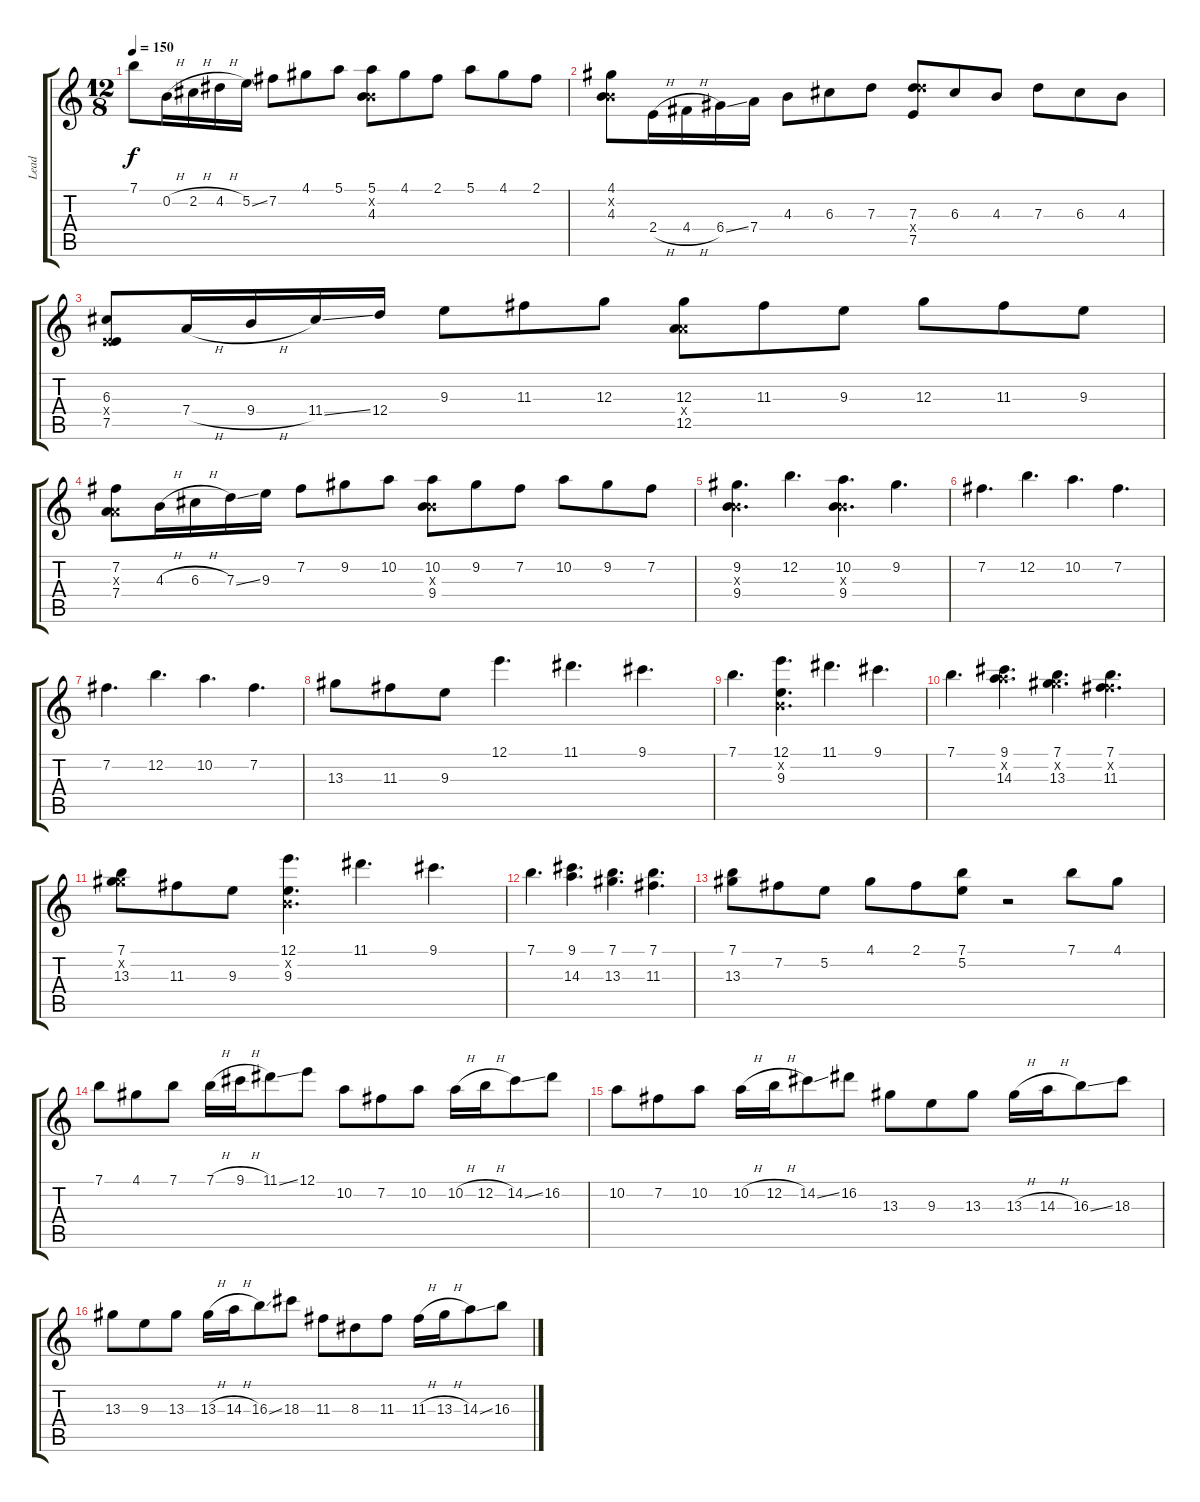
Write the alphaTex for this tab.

\track ("Lead" "Lead") {instrument overdrivenguitar}
\staff {score tabs}
\tuning (E4 B3 G3 D3 A2 E2) {hide}
\ts (12 8)
\tempo 150
\clef g2
\ks c
7.1.8{dy f} 0.2{h}.16 2.2{h}.16 4.2{h}.16 5.2{ss}.16 7.2.8 4.1.8 5.1.8 (5.1 0.2{x} 4.3).8 4.1.8 2.1.8 5.1.8 4.1.8 2.1.8 |
(4.1 0.2{x} 4.3).8 2.4{h}.16 4.4{h}.16 6.4{ss}.16 7.4.16 4.3.8 6.3.8 7.3.8 (7.3 12.4{x} 7.5).8 6.3.8 4.3.8 7.3.8 6.3.8 4.3.8 |
(6.3 2.4{x} 7.5).8 7.4{h}.16 9.4{h}.16 11.4{ss}.16 12.4.16 9.3.8 11.3.8 12.3.8 (12.3 7.4{x} 12.5).8 11.3.8 9.3.8 12.3.8 11.3.8 9.3.8 |
(7.2 2.3{x} 7.4).8 4.3{h}.16 6.3{h}.16 7.3{ss}.16 9.3.16 7.2.8 9.2.8 10.2.8 (10.2 4.3{x} 9.4).8 9.2.8 7.2.8 10.2.8 9.2.8 7.2.8 |
(9.2 4.3{x} 9.4).4{d} 12.2.4{d} (10.2 4.3{x} 9.4).4{d} 9.2.4{d} |
7.2.4{d} 12.2.4{d} 10.2.4{d} 7.2.4{d} |
7.2.4{d} 12.2.4{d} 10.2.4{d} 7.2.4{d} |
13.3.8 11.3.8 9.3.8 12.1.4{d} 11.1.4{d} 9.1.4{d} |
7.1.4{d} (12.1 0.2{x} 9.3).4{d} 11.1.4{d} 9.1.4{d} |
7.1.4{d} (9.1 10.2{x} 14.3).4{d} (7.1 9.2{x} 13.3).4{d} (7.1 7.2{x} 11.3).4{d} |
(7.1 9.2{x} 13.3).8 11.3.8 9.3.8 (12.1 0.2{x} 9.3).4{d} 11.1.4{d} 9.1.4{d} |
7.1.4{d} (9.1 14.3).4{d} (7.1 13.3).4{d} (7.1 11.3).4{d} |
(7.1 13.3).8 7.2.8 5.2.8 4.1.8 2.1.8 (7.1 5.2).8 r.2 7.1.8 4.1.8 |
7.1.8 4.1.8 7.1.8 7.1{h}.16 9.1{h}.16 11.1{ss}.8 12.1.8 10.2.8 7.2.8 10.2.8 10.2{h}.16 12.2{h}.16 14.2{ss}.8 16.2.8 |
10.2.8 7.2.8 10.2.8 10.2{h}.16 12.2{h}.16 14.2{ss}.8 16.2.8 13.3.8 9.3.8 13.3.8 13.3{h}.16 14.3{h}.16 16.3{ss}.8 18.3.8 |
13.3.8 9.3.8 13.3.8 13.3{h}.16 14.3{h}.16 16.3{ss}.8 18.3.8 11.3.8 8.3.8 11.3.8 11.3{h}.16 13.3{h}.16 14.3{ss}.8 16.3.8
